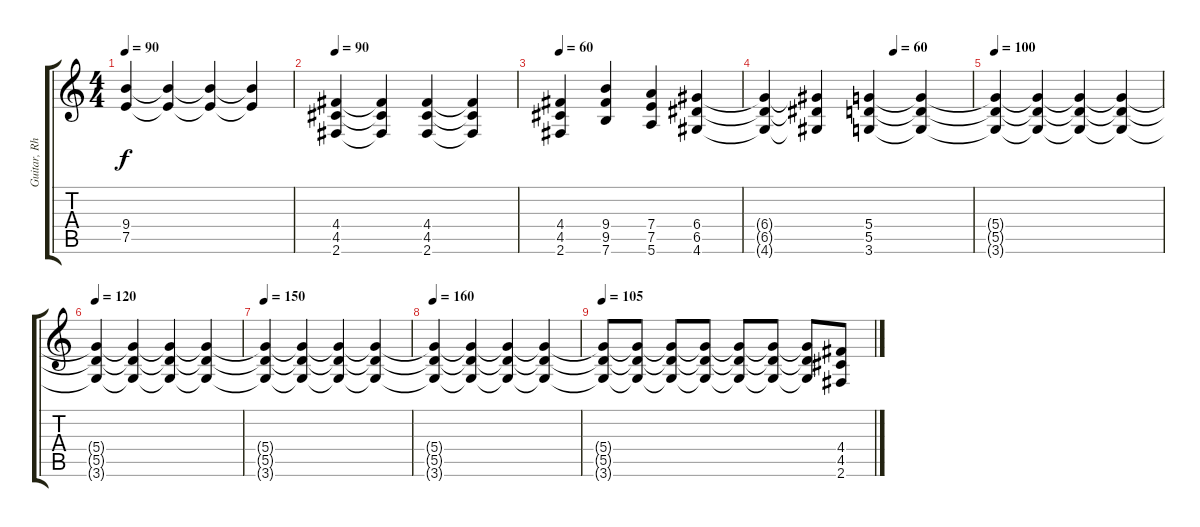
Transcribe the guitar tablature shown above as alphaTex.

\track ("Guitar, Rhythm" "Guitar, Rh") {instrument distortionguitar}
\staff {score tabs}
\tuning (E4 B3 G3 D3 A2 E2) {hide}
\ts (4 4)
\tempo 90
\clef g2
\ks c
(9.4{t} 7.5{t}).4{dy f} (9.4{t} 7.5{t}).4 (9.4{t} 7.5{t}).4 (9.4{t} 7.5{t}).4 |
\tempo 90
(4.4 4.5 2.6).4 (4.4{t} 4.5{t} 2.6{t}).4 (4.4 4.5 2.6).4 (4.4{t} 4.5{t} 2.6{t}).4 |
\tempo 60
(4.4 4.5 2.6).4 (9.4 9.5 7.6).4 (7.4 7.5 5.6).4 (6.4 6.5 4.6).4 |
\tempo (60 0.625)
(6.4{t} 6.5{t} 4.6{t}).4 (6.4{t} 6.5{t} 4.6{t}).4 (5.4 5.5 3.6).4 (5.4{t} 5.5{t} 3.6{t}).4 |
\tempo 100
(5.4{t} 5.5{t} 3.6{t}).4 (5.4{t} 5.5{t} 3.6{t}).4 (5.4{t} 5.5{t} 3.6{t}).4 (5.4{t} 5.5{t} 3.6{t}).4 |
\tempo 120
(5.4{t} 5.5{t} 3.6{t}).4 (5.4{t} 5.5{t} 3.6{t}).4 (5.4{t} 5.5{t} 3.6{t}).4 (5.4{t} 5.5{t} 3.6{t}).4 |
\tempo 150
(5.4{t} 5.5{t} 3.6{t}).4 (5.4{t} 5.5{t} 3.6{t}).4 (5.4{t} 5.5{t} 3.6{t}).4 (5.4{t} 5.5{t} 3.6{t}).4 |
\tempo 160
(5.4{t} 5.5{t} 3.6{t}).4 (5.4{t} 5.5{t} 3.6{t}).4 (5.4{t} 5.5{t} 3.6{t}).4 (5.4{t} 5.5{t} 3.6{t}).4 |
\tempo 105
(5.4{t} 5.5{t} 3.6{t}).8 (5.4{t} 5.5{t} 3.6{t}).8 (5.4{t} 5.5{t} 3.6{t}).8 (5.4{t} 5.5{t} 3.6{t}).8 (5.4{t} 5.5{t} 3.6{t}).8 (5.4{t} 5.5{t} 3.6{t}).8 (5.4{t} 5.5{t} 3.6{t}).8 (4.4 4.5 2.6).8
